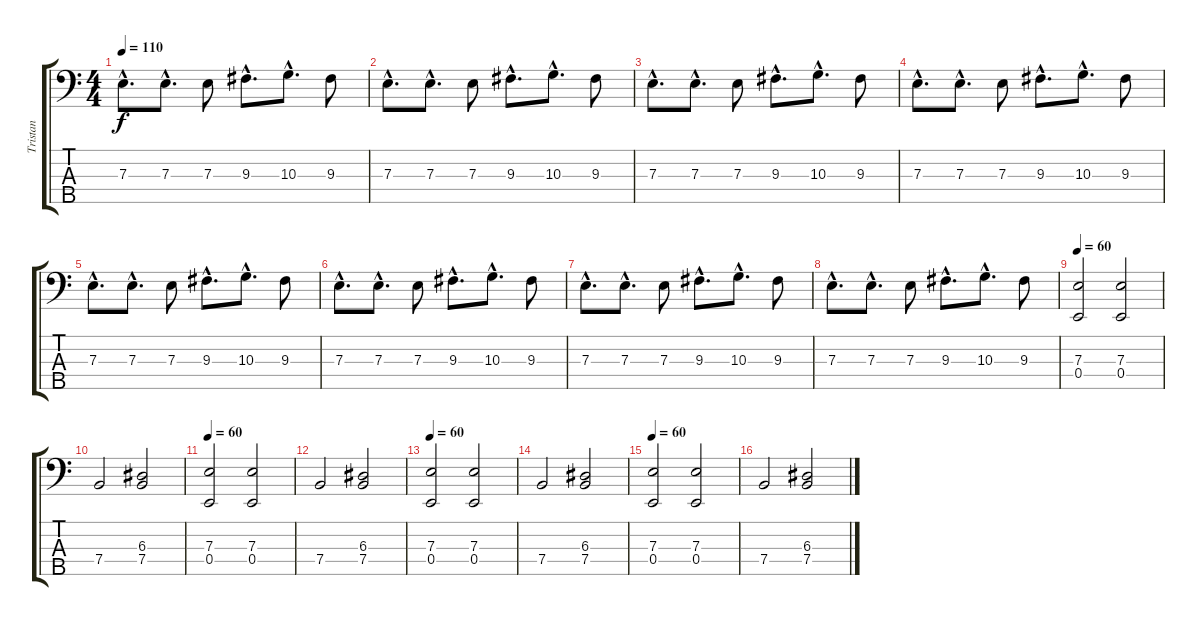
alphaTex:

\track ("Tristan" "Tristan") {instrument electricbassfinger}
\staff {score tabs}
\tuning (G2 D2 A1 E1 B0) {hide}
\ts (4 4)
\tempo 110
\clef f4
\ks c
7.3{hac}.8{d dy f instrument electricbassfinger} 7.3{hac}.8{d} 7.3.8 9.3{hac}.8{d} 10.3{hac}.8{d} 9.3.8 |
7.3{hac}.8{d} 7.3{hac}.8{d} 7.3.8 9.3{hac}.8{d} 10.3{hac}.8{d} 9.3.8 |
7.3{hac}.8{d} 7.3{hac}.8{d} 7.3.8 9.3{hac}.8{d} 10.3{hac}.8{d} 9.3.8 |
7.3{hac}.8{d} 7.3{hac}.8{d} 7.3.8 9.3{hac}.8{d} 10.3{hac}.8{d} 9.3.8 |
7.3{hac}.8{d} 7.3{hac}.8{d} 7.3.8 9.3{hac}.8{d} 10.3{hac}.8{d} 9.3.8 |
7.3{hac}.8{d} 7.3{hac}.8{d} 7.3.8 9.3{hac}.8{d} 10.3{hac}.8{d} 9.3.8 |
7.3{hac}.8{d} 7.3{hac}.8{d} 7.3.8 9.3{hac}.8{d} 10.3{hac}.8{d} 9.3.8 |
7.3{hac}.8{d} 7.3{hac}.8{d} 7.3.8 9.3{hac}.8{d} 10.3{hac}.8{d} 9.3.8 |
\tempo 60
(7.3 0.4).2 (7.3 0.4).2 |
7.4.2 (6.3 7.4).2 |
\tempo 60
(7.3 0.4).2 (7.3 0.4).2 |
7.4.2 (6.3 7.4).2 |
\tempo 60
(7.3 0.4).2 (7.3 0.4).2 |
7.4.2 (6.3 7.4).2 |
\tempo 60
(7.3 0.4).2 (7.3 0.4).2 |
7.4.2 (6.3 7.4).2
